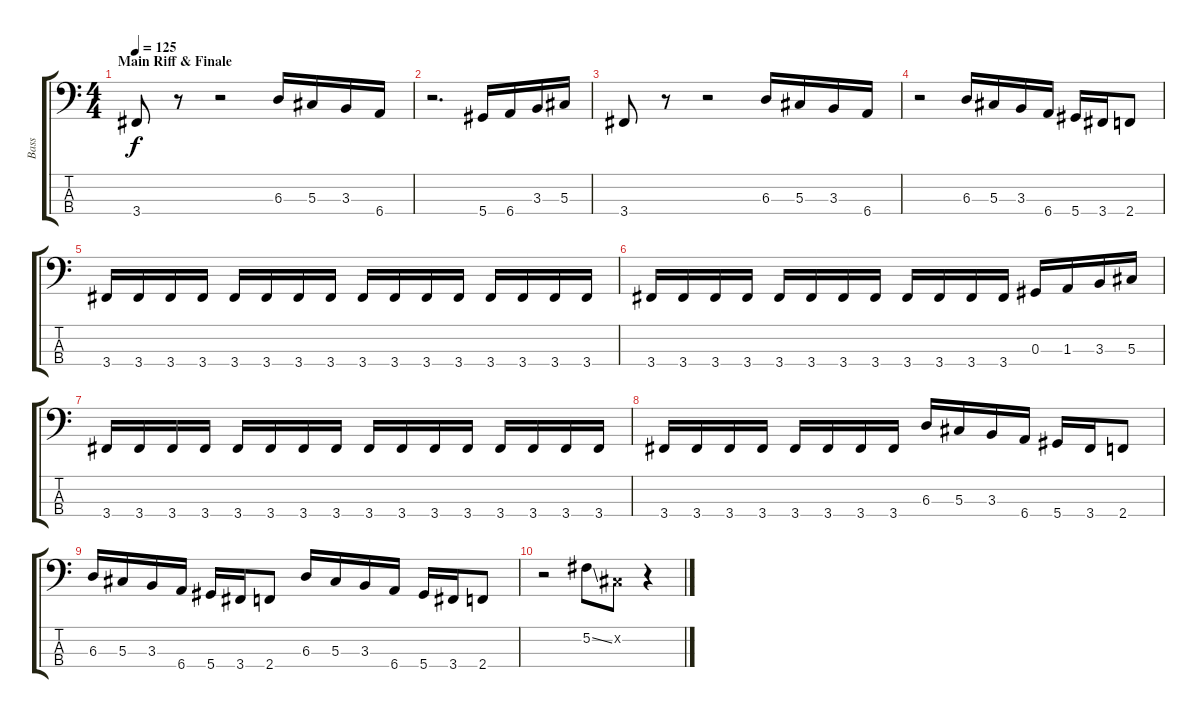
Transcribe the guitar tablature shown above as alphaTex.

\track ("Bass" "Bass") {instrument electricbassfinger}
\staff {score tabs}
\tuning (Gb2 Db2 Ab1 Eb1) {hide}
\ts (4 4)
\section ("" "Main Riff & Finale")
\tempo 125
\clef f4
\ks c
3.4.8{dy f} r.8 r.2 6.3.16 5.3.16 3.3.16 6.4.16 |
r.2{d} 5.4.16 6.4.16 3.3.16 5.3.16 |
3.4.8 r.8 r.2 6.3.16 5.3.16 3.3.16 6.4.16 |
r.2 6.3.16 5.3.16 3.3.16 6.4.16 5.4.16 3.4.16 2.4.8 |
3.4.16 3.4.16 3.4.16 3.4.16 3.4.16 3.4.16 3.4.16 3.4.16 3.4.16 3.4.16 3.4.16 3.4.16 3.4.16 3.4.16 3.4.16 3.4.16 |
3.4.16 3.4.16 3.4.16 3.4.16 3.4.16 3.4.16 3.4.16 3.4.16 3.4.16 3.4.16 3.4.16 3.4.16 0.3.16 1.3.16 3.3.16 5.3.16 |
3.4.16 3.4.16 3.4.16 3.4.16 3.4.16 3.4.16 3.4.16 3.4.16 3.4.16 3.4.16 3.4.16 3.4.16 3.4.16 3.4.16 3.4.16 3.4.16 |
3.4.16 3.4.16 3.4.16 3.4.16 3.4.16 3.4.16 3.4.16 3.4.16 6.3.16 5.3.16 3.3.16 6.4.16 5.4.16 3.4.16 2.4.8 |
6.3.16 5.3.16 3.3.16 6.4.16 5.4.16 3.4.16 2.4.8 6.3.16 5.3.16 3.3.16 6.4.16 5.4.16 3.4.16 2.4.8 |
r.2 5.2{ss}.8 0.2{x}.8 r.4
